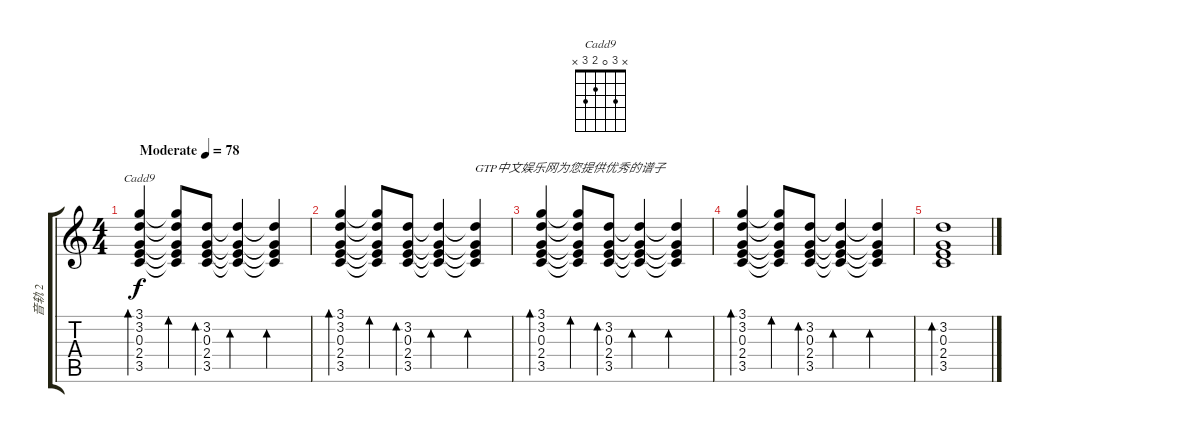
\track ("音轨 2" "音轨 2") {instrument distortionguitar}
\staff {score tabs}
\tuning (E4 B3 G3 D3 A2 E2) {hide}
\chord ("Cadd9" x 3 0 2 3 x)
\ts (4 4)
\tempo (78 "Moderate")
\clef g2
\ks c
(3.1 3.2 0.3 2.4 3.5).4{bd 120 ch "Cadd9" dy f instrument distortionguitar} (3.1{t} 3.2{t} 0.3{t} 2.4{t} 3.5{t}).8{bd 120} (3.2 0.3 2.4 3.5).8{bd 120} (3.2{t} 0.3{t} 2.4{t} 3.5{t}).4{bd 120} (3.2{t} 0.3{t} 2.4{t} 3.5{t}).4{bd 120} |
(3.1 3.2 0.3 2.4 3.5).4{bd 120} (3.1{t} 3.2{t} 0.3{t} 2.4{t} 3.5{t}).8{bd 120} (3.2 0.3 2.4 3.5).8{bd 120} (3.2{t} 0.3{t} 2.4{t} 3.5{t}).4{bd 120} (3.2{t} 0.3{t} 2.4{t} 3.5{t}).4{bd 120 txt "GTP中文娱乐网为您提供优秀的谱子"} |
(3.1 3.2 0.3 2.4 3.5).4{bd 120} (3.1{t} 3.2{t} 0.3{t} 2.4{t} 3.5{t}).8{bd 120} (3.2 0.3 2.4 3.5).8{bd 120} (3.2{t} 0.3{t} 2.4{t} 3.5{t}).4{bd 120} (3.2{t} 0.3{t} 2.4{t} 3.5{t}).4{bd 120} |
(3.1 3.2 0.3 2.4 3.5).4{bd 120} (3.1{t} 3.2{t} 0.3{t} 2.4{t} 3.5{t}).8{bd 120} (3.2 0.3 2.4 3.5).8{bd 120} (3.2{t} 0.3{t} 2.4{t} 3.5{t}).4{bd 120} (3.2{t} 0.3{t} 2.4{t} 3.5{t}).4{bd 120} |
(3.2 0.3 2.4 3.5).1{bd 120}
